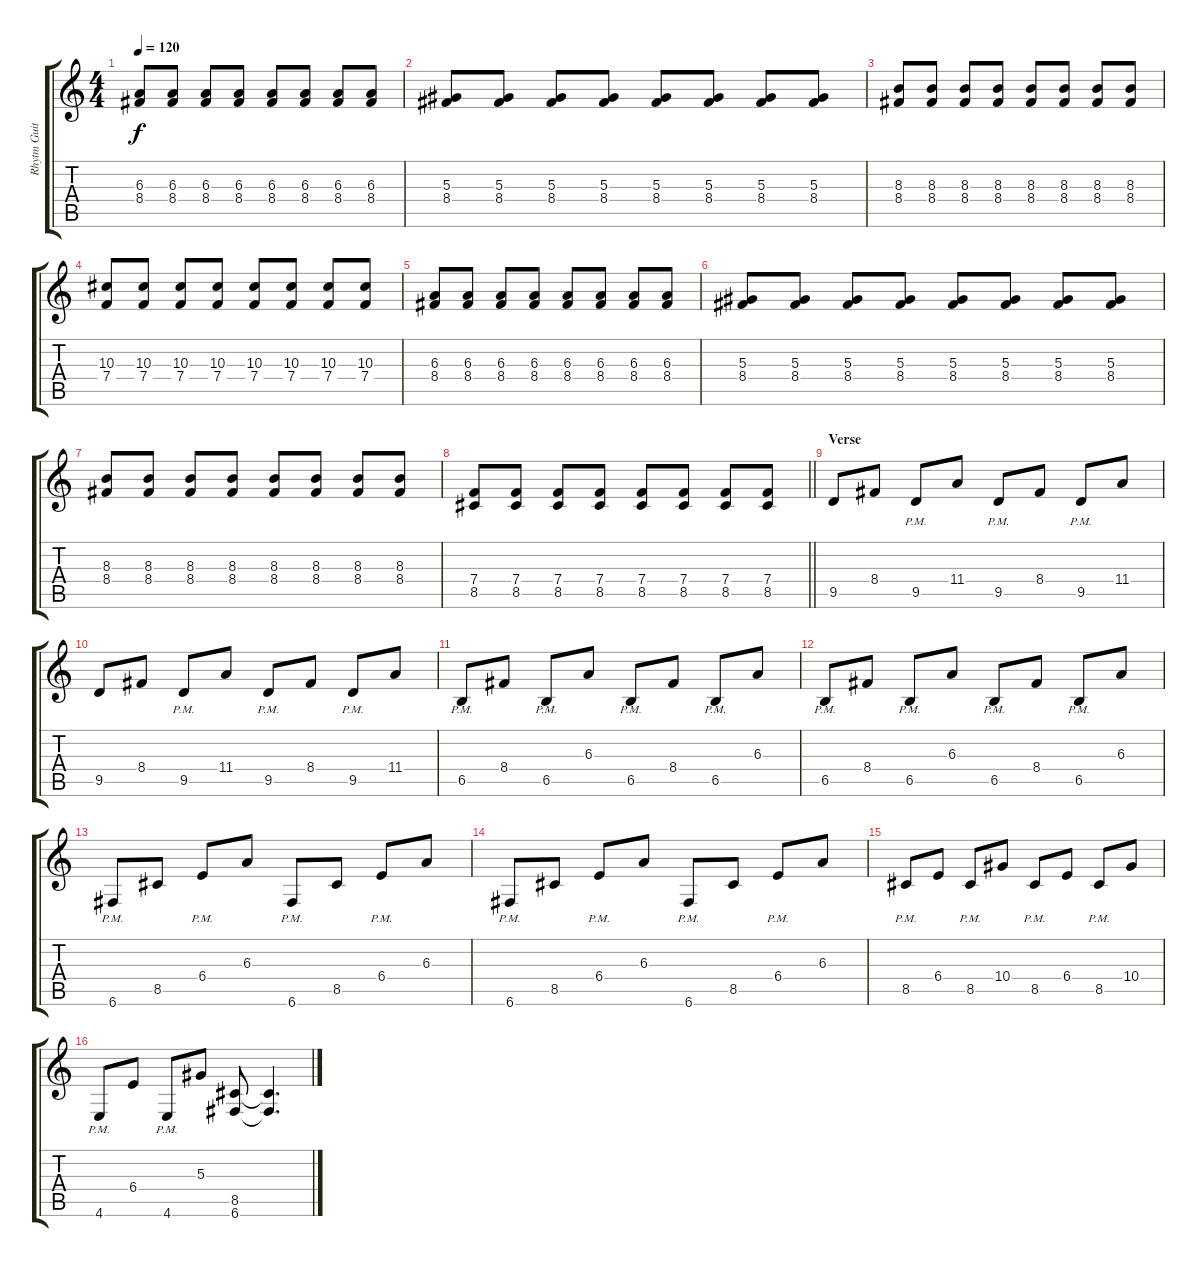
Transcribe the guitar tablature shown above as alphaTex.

\track ("Rhytm Guitar" "Rhytm Guit") {instrument distortionguitar}
\staff {score tabs}
\tuning (C4 G3 Eb3 Bb2 F2 C2) {hide}
\ts (4 4)
\tempo 120
\clef g2
\ks c
(6.3 8.4).8{dy f volume 6 instrument distortionguitar} (6.3 8.4).8 (6.3 8.4).8 (6.3 8.4).8 (6.3 8.4).8 (6.3 8.4).8 (6.3 8.4).8 (6.3 8.4).8 |
(5.3 8.4).8 (5.3 8.4).8 (5.3 8.4).8 (5.3 8.4).8 (5.3 8.4).8 (5.3 8.4).8 (5.3 8.4).8 (5.3 8.4).8 |
(8.3 8.4).8 (8.3 8.4).8 (8.3 8.4).8 (8.3 8.4).8 (8.3 8.4).8 (8.3 8.4).8 (8.3 8.4).8 (8.3 8.4).8 |
(10.3 7.4).8 (10.3 7.4).8 (10.3 7.4).8 (10.3 7.4).8 (10.3 7.4).8 (10.3 7.4).8 (10.3 7.4).8 (10.3 7.4).8 |
(6.3 8.4).8 (6.3 8.4).8 (6.3 8.4).8 (6.3 8.4).8 (6.3 8.4).8 (6.3 8.4).8 (6.3 8.4).8 (6.3 8.4).8 |
(5.3 8.4).8 (5.3 8.4).8 (5.3 8.4).8 (5.3 8.4).8 (5.3 8.4).8 (5.3 8.4).8 (5.3 8.4).8 (5.3 8.4).8 |
(8.3 8.4).8{volume 9 balance 8} (8.3 8.4).8 (8.3 8.4).8 (8.3 8.4).8 (8.3 8.4).8 (8.3 8.4).8 (8.3 8.4).8 (8.3 8.4).8 |
\barLineRight lightlight
(7.4 8.5).8 (7.4 8.5).8 (7.4 8.5).8 (7.4 8.5).8 (7.4 8.5).8 (7.4 8.5).8 (7.4 8.5).8 (7.4 8.5).8 |
\section ("" "Verse")
9.5.8{volume 7 balance 8 instrument electricguitarclean} 8.4.8 9.5{pm}.8 11.4.8 9.5{pm}.8 8.4.8 9.5{pm}.8 11.4.8 |
9.5.8 8.4.8 9.5{pm}.8 11.4.8 9.5{pm}.8 8.4.8 9.5{pm}.8 11.4.8 |
6.5{pm}.8 8.4.8 6.5{pm}.8 6.3.8 6.5{pm}.8 8.4.8 6.5{pm}.8 6.3.8 |
6.5{pm}.8 8.4.8 6.5{pm}.8 6.3.8 6.5{pm}.8 8.4.8 6.5{pm}.8 6.3.8 |
6.6{pm}.8 8.5.8 6.4{pm}.8 6.3.8 6.6{pm}.8 8.5.8 6.4{pm}.8 6.3.8 |
6.6{pm}.8 8.5.8 6.4{pm}.8 6.3.8 6.6{pm}.8 8.5.8 6.4{pm}.8 6.3.8 |
8.5{pm}.8 6.4.8 8.5{pm}.8 10.4.8 8.5{pm}.8 6.4.8 8.5{pm}.8 10.4.8 |
4.6{pm}.8 6.4.8 4.6{pm}.8 5.3.8 (8.5 6.6).8{volume 9 instrument distortionguitar} (8.5{ss t} 6.6{ss t}).4{d}
